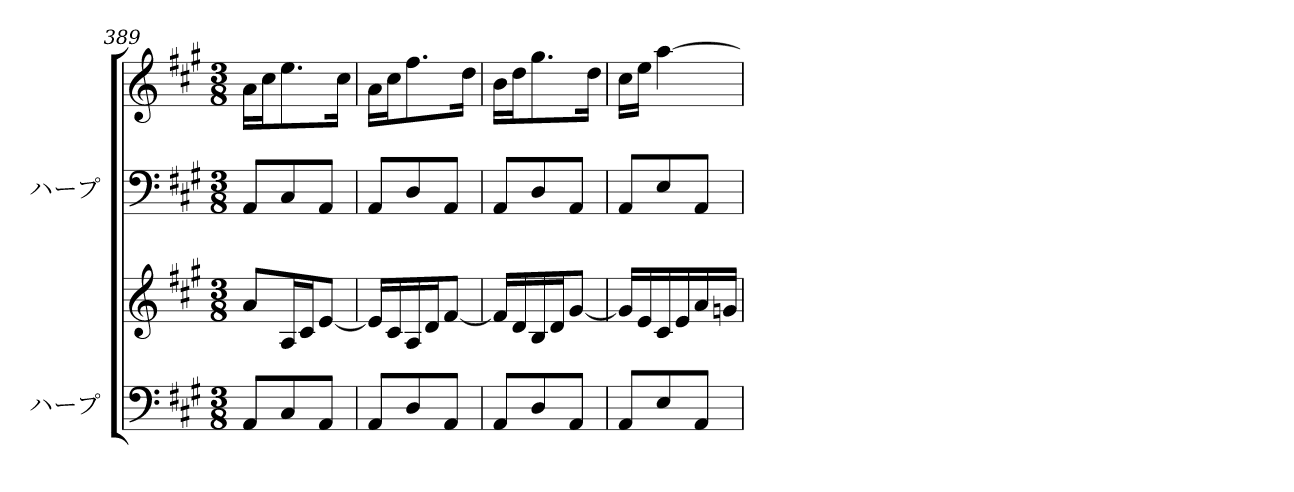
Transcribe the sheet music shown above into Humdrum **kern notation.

**kern	**kern	**kern	**kern
*part2	*part2	*part1	*part1
*staff4	*staff3	*staff2	*staff1
*I"ハープ	*	*I"ハープ	*
*clefF4	*clefG2	*clefF4	*clefG2
*k[f#c#g#]	*k[f#c#g#]	*k[f#c#g#]	*k[f#c#g#]
*M3/8	*M3/8	*M3/8	*M3/8
=389	=389	=389	=389
8AA/L	8a/L	8AA/L	16a\LL
.	.	.	16cc#\J
8C#/	16A/L	8C#/	8.ee\
.	16c#/J	.	.
8AA/J	[8e/J	8AA/J	.
.	.	.	16cc#\Jk
=390	=390	=390	=390
8AA/L	16e/LL]	8AA/L	16a\LL
.	16c#/	.	16cc#\J
8D/	16A/	8D/	8.ff#\
.	16d/J	.	.
8AA/J	[8f#/J	8AA/J	.
.	.	.	16dd\Jk
=391	=391	=391	=391
8AA/L	16f#/LL]	8AA/L	16b\LL
.	16d/	.	16dd\J
8D/	16B/	8D/	8.gg#\
.	16d/J	.	.
8AA/J	[8g#/J	8AA/J	.
.	.	.	16dd\Jk
=392	=392	=392	=392
8AA/L	16g#/LL]	8AA/L	16cc#\LL
.	16e/	.	16ee\JJ
8E/	16c#/	8E/	[4aa\
.	16e/	.	.
8AA/J	16a/	8AA/J	.
.	16gn/JJ	.	.
=	=	=	=
*-	*-	*-	*-
